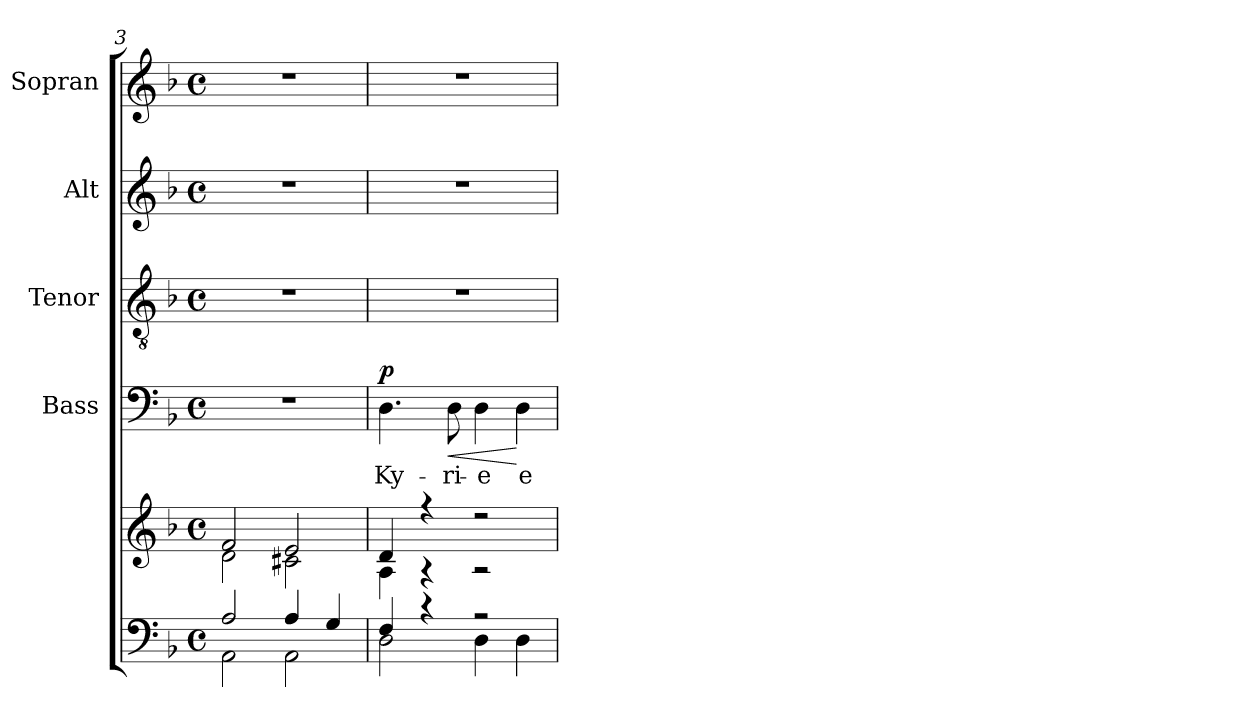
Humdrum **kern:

**kern	**kern	**kern	**text	**dynam	**kern	**kern	**kern
*part5	*part5	*part4	*part4	*part4	*part3	*part2	*part1
*staff6	*staff5	*staff4	*staff4	*staff4	*staff3	*staff2	*staff1
*	*	*I"Bass	*	*	*I"Tenor	*I"Alt	*I"Sopran
*	*	*I'B.	*	*	*I'T.	*I'A.	*I'S.
*clefF4	*clefG2	*clefF4	*	*	*clefGv2	*clefG2	*clefG2
*k[b-]	*k[b-]	*k[b-]	*	*	*k[b-]	*k[b-]	*k[b-]
*F:	*F:	*F:	*	*	*F:	*F:	*F:
*M4/4	*M4/4	*M4/4	*	*	*M4/4	*M4/4	*M4/4
*met(c)	*met(c)	*met(c)	*	*	*met(c)	*met(c)	*met(c)
=3	=3	=3	=3	=3	=3	=3	=3
*^	*^	*	*	*	*	*	*
2A/	2AA\	2f/	2d\	1r	.	.	1r	1r	1r
4A/	2AA\	2e/	2c#X\	.	.	.	.	.	.
4G/	.	.	.	.	.	.	.	.	.
=4	=4	=4	=4	=4	=4	=4	=4	=4	=4
!	!	!	!	!	!LO:LY:b	!LO:DY:a	!	!	!
4F/	2D\	4d/	4A\	4.D\	Ky-	p	1r	1r	1r
4rc	.	4r	4r	.	.	.	.	.	.
!	!	!	!	!	!LO:LY:b	!LO:HP:b	!	!	!
.	.	.	.	8D\	-ri-	<	.	.	.
!	!	!	!	!	!LO:LY:b	!	!	!	!
2rA	4D\	2r	2r	4D\	-e	.	.	.	.
!	!	!	!	!	!LO:LY:b	!	!	!	!
.	4D\	.	.	4D\	e-	[	.	.	.
*v	*v	*	*	*	*	*	*	*	*
*	*v	*v	*	*	*	*	*	*
=	=	=	=	=	=	=	=
*-	*-	*-	*-	*-	*-	*-	*-
